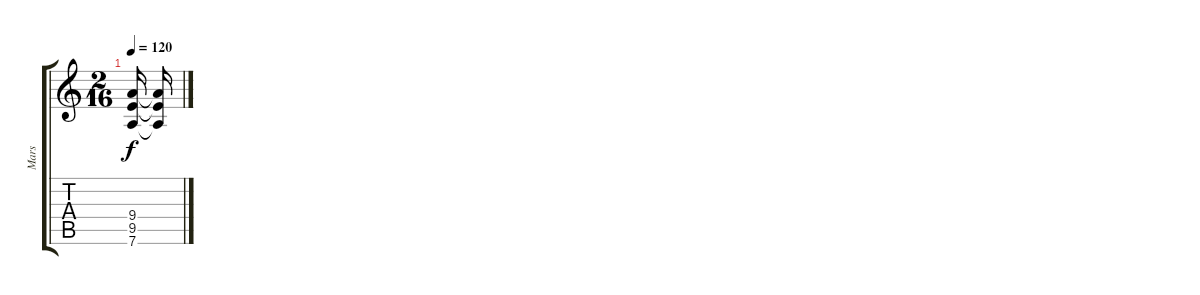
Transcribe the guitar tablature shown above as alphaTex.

\track ("Mars" "Mars") {instrument distortionguitar}
\staff {score tabs}
\tuning (D4 A3 F3 C3 G2 D2) {hide}
\ts (2 16)
\tempo 120
\clef g2
\ks c
(9.4 9.5 7.6).16{dy f} (9.4{t} 9.5{t} 7.6{t}).16
